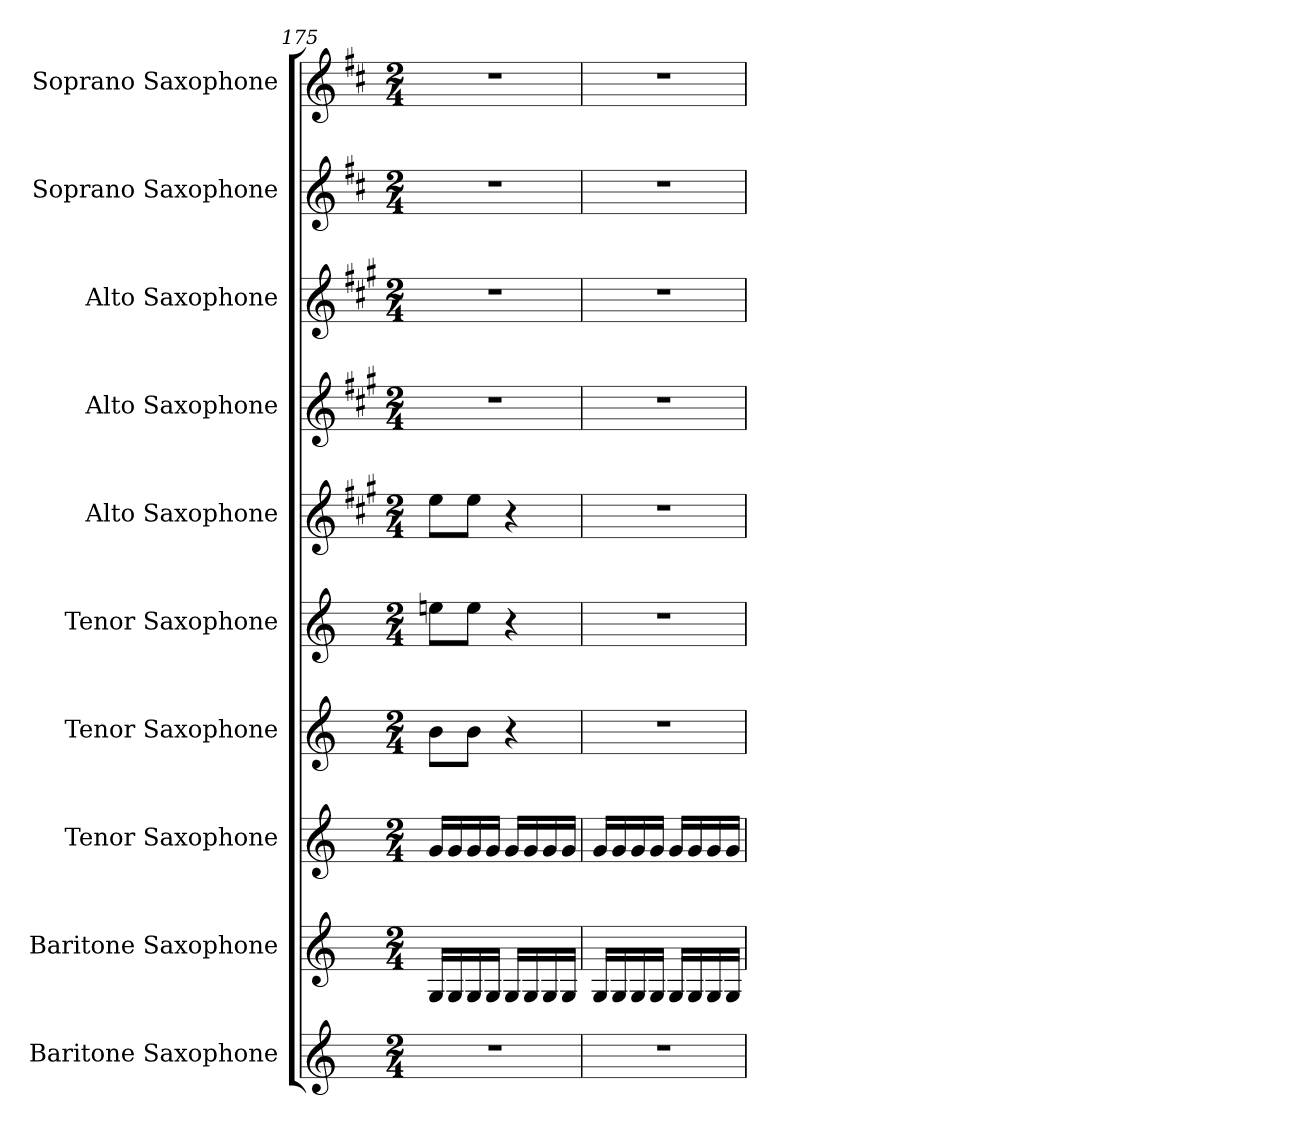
**kern	**kern	**kern	**kern	**kern	**kern	**kern	**kern	**kern	**kern
*part10	*part9	*part8	*part7	*part6	*part5	*part4	*part3	*part2	*part1
*staff10	*staff9	*staff8	*staff7	*staff6	*staff5	*staff4	*staff3	*staff2	*staff1
*I"Baritone Saxophone	*I"Baritone Saxophone	*I"Tenor Saxophone	*I"Tenor Saxophone	*I"Tenor Saxophone	*I"Alto Saxophone	*I"Alto Saxophone	*I"Alto Saxophone	*I"Soprano Saxophone	*I"Soprano Saxophone
*I'Bar. Sax.	*I'Bar. Sax.	*I'T. Sax.	*I'T. Sax.	*I'T. Sax.	*I'A. Sax.	*I'A. Sax.	*I'A. Sax.	*I'S. Sax.	*I'S. Sax.
*clefG2	*clefG2	*clefG2	*clefG2	*clefG2	*clefG2	*clefG2	*clefG2	*clefG2	*clefG2
*ITrd12c21	*ITrd12c21	*ITrd8c14	*ITrd8c14	*ITrd8c14	*ITrd5c9	*ITrd5c9	*ITrd5c9	*ITrd1c2	*ITrd1c2
*k[]	*k[]	*k[]	*k[]	*k[]	*k[]	*k[]	*k[]	*k[]	*k[]
*M2/4	*M2/4	*M2/4	*M2/4	*M2/4	*M2/4	*M2/4	*M2/4	*M2/4	*M2/4
=175	=175	=175	=175	=175	=175	=175	=175	=175	=175
2r	16GG/LL	16G/LL	8B\L	8en\L	8g\L	2r	2r	2r	2r
.	16GG/	16G/	.	.	.	.	.	.	.
.	16GG/	16G/	8B\J	8e\J	8g\J	.	.	.	.
.	16GG/JJ	16G/JJ	.	.	.	.	.	.	.
.	16GG/LL	16G/LL	4r	4r	4r	.	.	.	.
.	16GG/	16G/	.	.	.	.	.	.	.
.	16GG/	16G/	.	.	.	.	.	.	.
.	16GG/JJ	16G/JJ	.	.	.	.	.	.	.
=176	=176	=176	=176	=176	=176	=176	=176	=176	=176
2r	16GG/LL	16G/LL	2r	2r	2r	2r	2r	2r	2r
.	16GG/	16G/	.	.	.	.	.	.	.
.	16GG/	16G/	.	.	.	.	.	.	.
.	16GG/JJ	16G/JJ	.	.	.	.	.	.	.
.	16GG/LL	16G/LL	.	.	.	.	.	.	.
.	16GG/	16G/	.	.	.	.	.	.	.
.	16GG/	16G/	.	.	.	.	.	.	.
.	16GG/JJ	16G/JJ	.	.	.	.	.	.	.
=	=	=	=	=	=	=	=	=	=
*-	*-	*-	*-	*-	*-	*-	*-	*-	*-
